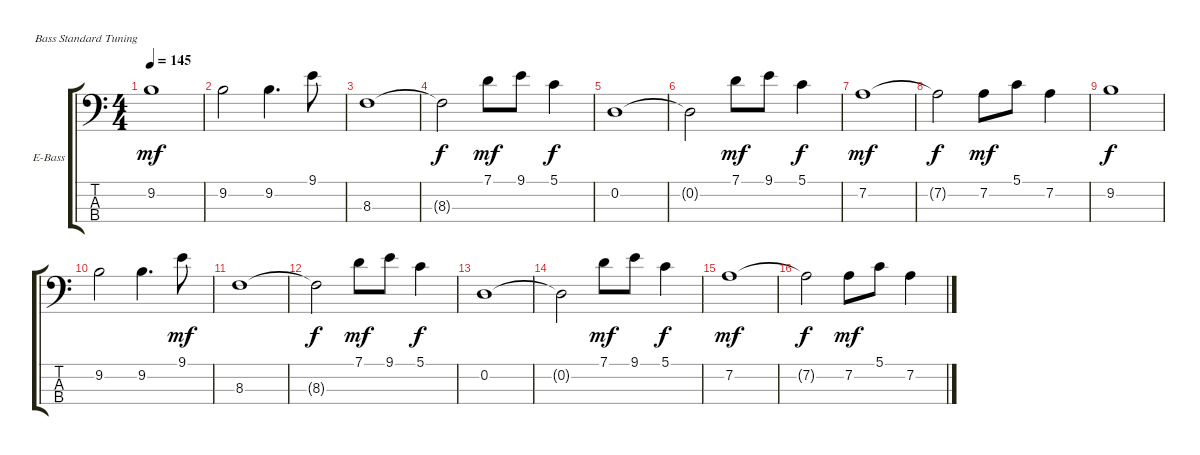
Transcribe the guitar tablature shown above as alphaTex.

\bracketExtendMode groupsimilarinstruments
\firstSystemTrackNameOrientation horizontal
\otherSystemsTrackNameOrientation horizontal
\track ("Electric Bass" "E-Bass") {instrument electricbassfinger}
\staff {score tabs}
\tuning (G2 D2 A1 E1)
\ts (4 4)
\tempo 145
\clef f4
\ks c
9.2.1{dy mf} |
9.2.2 9.2.4{d} 9.1.8 |
8.3.1 |
8.3{t}.2{dy f} 7.1.8{dy mf} 9.1.8 5.1.4{dy f} |
0.2.1 |
0.2{t}.2 7.1.8{dy mf} 9.1.8 5.1.4{dy f} |
7.2.1{dy mf} |
7.2{t}.2{dy f} 7.2.8{dy mf} 5.1.8 7.2.4 |
9.2.1{dy f} |
9.2.2 9.2.4{d} 9.1.8{dy mf} |
8.3.1 |
8.3{t}.2{dy f} 7.1.8{dy mf} 9.1.8 5.1.4{dy f} |
0.2.1 |
0.2{t}.2 7.1.8{dy mf} 9.1.8 5.1.4{dy f} |
7.2.1{dy mf} |
7.2{t}.2{dy f} 7.2.8{dy mf} 5.1.8 7.2.4
